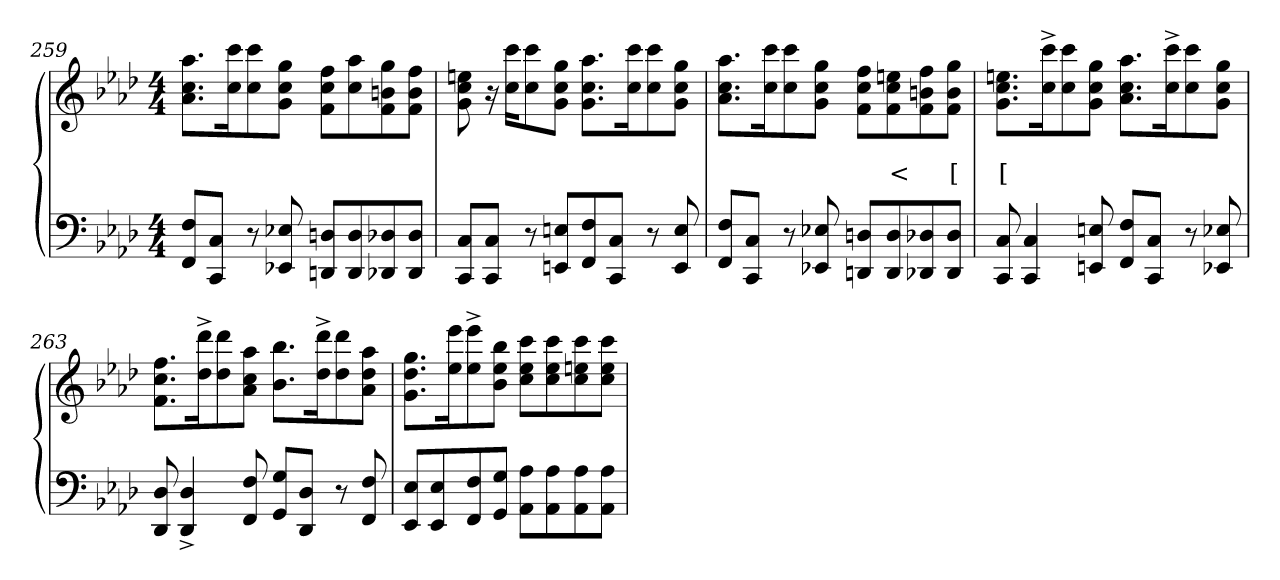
**kern	**kern	**text	**text
*part2	*part1	*part1	*part1
*staff2	*staff1	*staff1	*staff1
*clefF4	*clefG2	*	*
*k[b-e-a-d-]	*k[b-e-a-d-]	*	*
*M4/4	*M4/4	*	*
=259	=259	=259	=259
8F 8FFL	8.aa- 8.cc 8.a-L	.	.
8C 8CCJ	.	.	.
.	16ccc 16cc	.	.
8r	8ccc 8cc	.	.
8E-X 8EE-X	8gg 8cc 8gJ	.	.
8Dn 8DDnL	8ff 8cc 8fL	.	.
8D 8DD	8aa- 8cc	.	.
8D-X 8DD-X	8gg 8bn 8f	.	.
8D- 8DD-J	8ff 8b 8fJ	.	.
=260	=260	=260	=260
8C 8CCL	8een 8cc 8g	.	.
8C 8CCJ	16r	.	.
.	16ccc 16ccKL	.	.
8r	8ccc 8cc	.	.
8En 8EEnL	8gg 8cc 8gJ	.	.
8F 8FF	8.aa- 8.cc 8.gL	.	.
8C 8CCJ	.	.	.
.	16ccc 16cc	.	.
8r	8ccc 8cc	.	.
8E 8EE	8gg 8cc 8gJ	.	.
=261	=261	=261	=261
8F 8FFL	8.aa- 8.cc 8.a-L	.	.
8C 8CCJ	.	.	.
.	16ccc 16cc	.	.
8r	8ccc 8cc	.	.
8E-X 8EE-X	8gg 8cc 8gJ	.	.
8Dn 8DDnL	8ff 8cc 8fL	.	.
8D 8DD	8een 8cc 8f	.	<
8D-X 8DD-X	8ff 8bn 8f	.	.
8D- 8DD-J	8gg 8b 8fJ	.	[
=262	=262	=262	=262
8C 8CC	8.een 8.cc 8.gL	.	[
4C 4CC	.	.	.
.	16ccc^> 16cc^>	.	.
.	8ccc 8cc	.	.
8En 8EEn	8gg 8cc 8gJ	.	.
8F 8FFL	8.aa- 8.cc 8.a-L	.	.
8C 8CCJ	.	.	.
.	16ccc^> 16cc^>	.	.
8r	8ccc 8cc	.	.
8E-X 8EE-X	8gg 8cc 8gJ	.	.
=263	=263	=263	=263
8D- 8DD-	8.ff 8.cc 8.fL	.	.
4D-^> 4DD-^>	.	.	.
.	16ddd-^> 16dd-^>	.	.
.	8ddd- 8dd-	.	.
8F 8FF	8aa- 8cc 8a-J	.	.
8G 8GGL	8.bb- 8.b-L	.	.
8D- 8DD-J	.	.	.
.	16ddd-^> 16dd-^>	.	.
8r	8ddd- 8dd-	.	.
8F 8FF	8aa- 8dd- 8a-J	.	.
=264	=264	=264	=264
8E- 8EE-L	8.gg 8.dd- 8.gL	.	.
8E- 8EE-	.	.	.
.	16eee- 16ee-	.	.
8F 8FF	8eee-^> 8ee-^>	.	.
8G 8GGJ	8bb- 8ee- 8b-J	.	.
8A- 8AA-L	8ccc 8ee- 8ccL	.	.
8A- 8AA-	8ccc 8ee- 8cc	.	.
8A- 8AA-	8ccc 8een 8cc	.	.
8A- 8AA-J	8ccc 8ee 8ccJ	.	.
=	=	=	=
*-	*-	*-	*-
